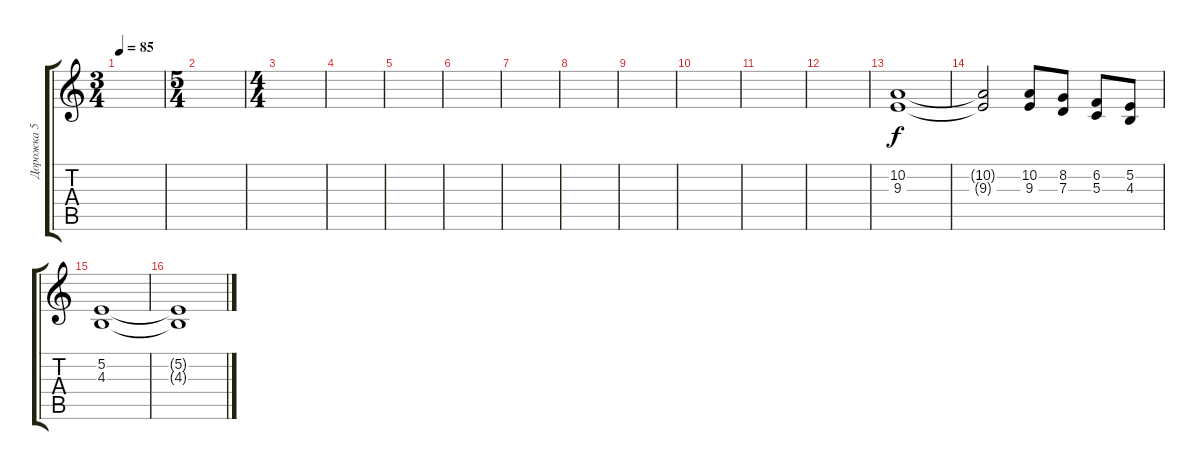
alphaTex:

\track ("Дорожка 5" "Дорожка 5") {instrument trumpet}
\staff {score tabs}
\tuning (E4 B3 G3 D3 A2 E2) {hide}
\ts (3 4)
\tempo 85
\clef g2
\ks c
|
\ts (5 4)
|
\ts (4 4)
|
|
|
|
|
|
|
|
|
|
(10.2 9.3).1 |
(10.2{t} 9.3{t}).2 (10.2 9.3).8 (8.2 7.3).8 (6.2 5.3).8 (5.2 4.3).8 |
(5.2 4.3).1 |
(5.2{t} 4.3{t}).1
